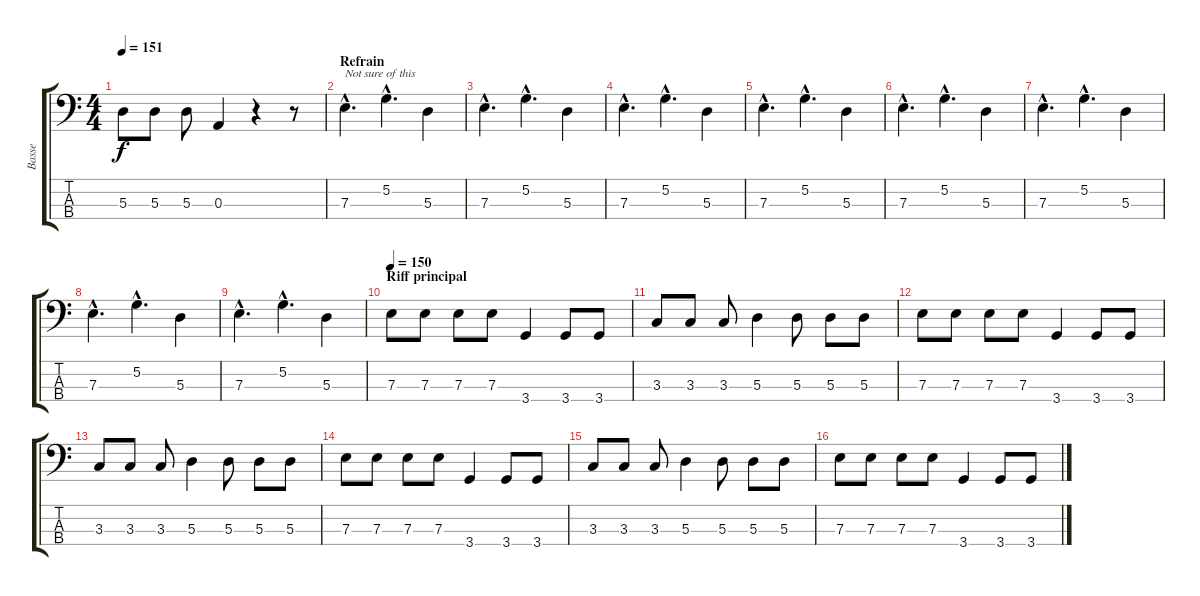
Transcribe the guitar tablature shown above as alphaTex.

\track ("Basse" "Basse") {instrument electricbassfinger}
\staff {score tabs}
\tuning (G2 D2 A1 E1) {hide}
\ts (4 4)
\tempo 151
\clef f4
\ks c
5.3.8{dy f} 5.3.8 5.3.8 0.3.4 r.4 r.8 |
\section ("" "Refrain ")
7.3{hac}.4{d txt "Not sure of this"} 5.2{hac}.4{d} 5.3.4 |
7.3{hac}.4{d} 5.2{hac}.4{d} 5.3.4 |
7.3{hac}.4{d} 5.2{hac}.4{d} 5.3.4 |
7.3{hac}.4{d} 5.2{hac}.4{d} 5.3.4 |
7.3{hac}.4{d} 5.2{hac}.4{d} 5.3.4 |
7.3{hac}.4{d} 5.2{hac}.4{d} 5.3.4 |
7.3{hac}.4{d} 5.2{hac}.4{d} 5.3.4 |
7.3{hac}.4{d} 5.2{hac}.4{d} 5.3.4 |
\section ("" "Riff principal")
\tempo 150
7.3.8 7.3.8 7.3.8 7.3.8 3.4.4 3.4.8 3.4.8 |
3.3.8 3.3.8 3.3.8 5.3.4 5.3.8 5.3.8 5.3.8 |
7.3.8 7.3.8 7.3.8 7.3.8 3.4.4 3.4.8 3.4.8 |
3.3.8 3.3.8 3.3.8 5.3.4 5.3.8 5.3.8 5.3.8 |
7.3.8 7.3.8 7.3.8 7.3.8 3.4.4 3.4.8 3.4.8 |
3.3.8 3.3.8 3.3.8 5.3.4 5.3.8 5.3.8 5.3.8 |
7.3.8 7.3.8 7.3.8 7.3.8 3.4.4 3.4.8 3.4.8
